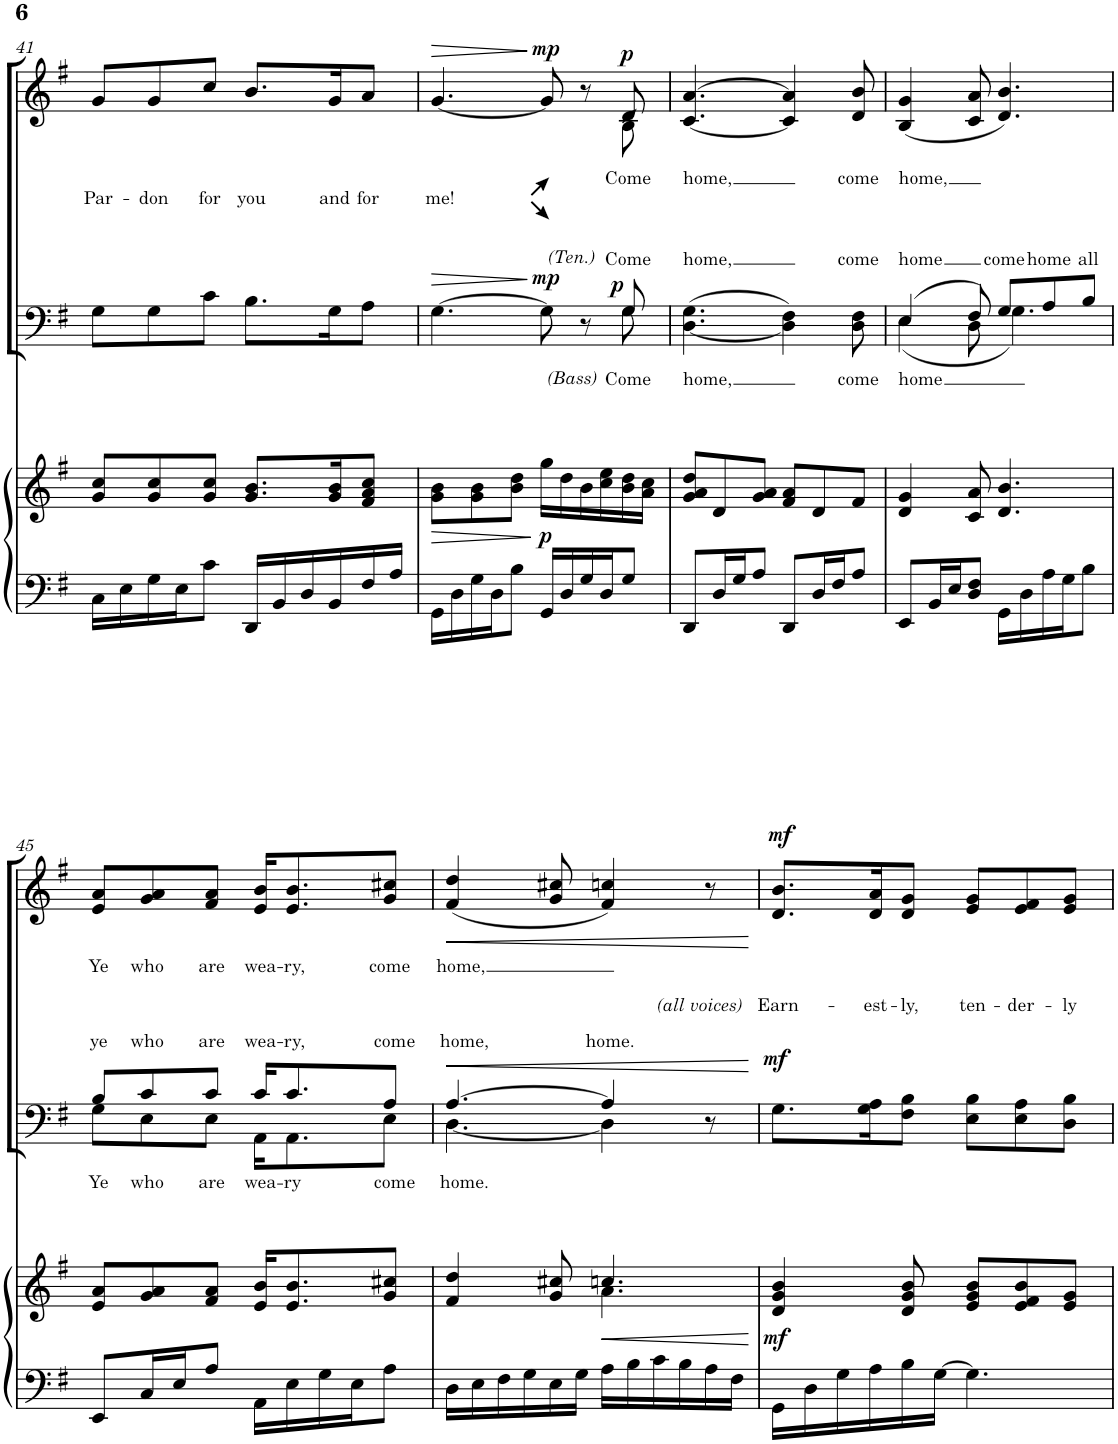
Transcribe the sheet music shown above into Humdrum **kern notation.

**kern	**kern	**dynam	**kern	**text	**dynam	**kern	**text	**dynam
*part3	*part3	*part3	*part2	*part2	*part2	*part1	*part1	*part1
*staff4	*staff3	*staff3/4	*staff2	*staff2	*staff2	*staff1	*staff1	*staff1
*I"Piano	*	*	*I"T B	*	*	*I"S A	*	*
*I'Pno.	*	*	*I'T B	*	*	*I'S A	*	*
!!LO:PB:g=z
*clefF4	*clefG2	*	*clefF4	*	*	*clefG2	*	*
*k[f#]	*k[f#]	*	*k[f#]	*	*	*k[f#]	*	*
*M6/8	*M6/8	*	*M6/8	*	*	*M6/8	*	*
=41	=41	=41	=41	=41	=41	=41	=41	=41
!	!	!	!	!	!	!	!LO:LY:b	!
16C\LL	8g/ 8cc/L	.	8G\L	.	.	8g/L	Par-	.
16E\	.	.	.	.	.	.	.	.
!	!	!	!	!	!	!	!LO:LY:b	!
16G\	8g/ 8cc/	.	8G\	.	.	8g/	-don	.
16E\J	.	.	.	.	.	.	.	.
!	!	!	!	!	!	!	!LO:LY:b	!
8c\J	8g/ 8cc/J	.	8c\J	.	.	8cc/J	for	.
!	!	!	!	!	!	!	!LO:LY:b	!
16DD/LL	8.g/ 8.b/L	.	8.B\L	.	.	8.b/L	you	.
16BB/	.	.	.	.	.	.	.	.
16D/	.	.	.	.	.	.	.	.
!	!	!	!	!	!	!	!LO:LY:b	!
16BB/	16g/ 16b/K	.	16G\K	.	.	16g/K	and	.
!	!	!	!	!	!	!	!LO:LY:b	!
16F#/	8f#/ 8a/ 8cc/J	.	8A\J	.	.	8a/J	for	.
16A/JJ	.	.	.	.	.	.	.	.
=42	=42	=42	=42	=42	=42	=42	=42	=42
!	!	!LO:HP:b	!	!	!LO:HP:b	!	!LO:LY:b	!LO:HP:b
*	*	*	*^	*	*	*^	*	*
*	*	*	*	*^	*	*	*	*	*	*
16GG\LL	8g\ 8b\L	>	[4.G\	8ryy	4ryy	.	>	[4.g/	8ryy	me!	>
16D\	.	.	.	.	.	.	.	.	.	.	.
*	*	*	*	*	*	*	*	*v	*v	*	*
16G\	8g\ 8b\	.	.	.	.	.	.	.	.	.
16D\J	.	.	.	.	.	.	.	.	.	.
8B\J	8b\ 8dd\J	.	.	.	16ryy	.	.	.	.	.
*	*	*	*	*	*	*	*	*^	*	*
!	!	!	!	!	!LO:TX:b:i:t=(Bass)	!	!	!	!	!	!
!	!	!	!	!	!LO:TX:a:i:t=(Ten.)	!	!	!	!	!	!
.	.	.	.	.	4..ryy	.	.	.	.	.	.
!	!	!LO:DY:n=1:b	!	!	!	!	!LO:DY:n=1:a	!	!	!	!LO:DY:n=1:a
*	*	*	*	*	*	*	*	*v	*v	*	*
16GG/LL	16gg\LL	] p	8G\]	.	.	.	] mp	8g/]	.	] mp
16D/	16dd\	.	.	.	.	.	.	.	.	.
16G/	16b\	.	8r	.	.	.	.	8r	.	.
16D/J	16cc\ 16ee\	.	.	.	.	.	.	.	.	.
!	!	!	!	!	!	!LO:LY:a	!	!	!	!
!	!	!	!	!	!	!LO:LY:b	!LO:DY:n=2:a	!	!LO:LY:b	!LO:DY:n=2:a
*	*	*	*	*	*	*	*	*^	*	*
8G/J	16b\ 16dd\	.	8G/	8G\	.	Come	p	8d/	8B\	Come	p
.	16a\ 16cc\JJ	.	.	.	.	.	.	.	.	.	.
*	*	*	*	*	*	*	*	*v	*v	*	*
=43	=43	=43	=43	=43	=43	=43	=43	=43	=43	=43
!	!	!	!	!	!	!LO:LY:b	!	!	!LO:LY:b	!
*	*	*	*v	*v	*v	*	*	*	*	*
8DD/L	8g/ 8a/ 8dd/L	.	([4.D\ 4.G\	home,	.	[4.c/ [4.a/	home,	.
16D/L	8d/	.	.	.	.	.	.	.
16G/J	.	.	.	.	.	.	.	.
8A/J	8g/ 8a/J	.	.	.	.	.	.	.
8DD/L	8f#/ 8a/L	.	4D\] 4F#\)	.	.	4c/] 4a/]	.	.
16D/L	8d/	.	.	.	.	.	.	.
16F#/J	.	.	.	.	.	.	.	.
!	!	!	!	!LO:LY:b	!	!	!LO:LY:b	!
8A/J	8f#/J	.	8D\ 8F#\	come	.	8d/ 8b/	come	.
=44	=44	=44	=44	=44	=44	=44	=44	=44
!	!	!	!	!LO:LY:a	!	!	!	!
*	*	*	*^	*	*	*	*	*
!	!	!	!	!	!LO:LY:b	!	!	!LO:LY:b	!
8EE/L	4d/ 4g/	.	(4E/	(4E\	home	.	(4B/ 4g/	home,	.
16BB/L	.	.	.	.	.	.	.	.	.
16E/J	.	.	.	.	.	.	.	.	.
8D/ 8F#/J	8c/ 8a/	.	8F#/	8D\	.	.	8c/ 8a/	.	.
!	!	!	!	!	!LO:LY:a	!	!	!	!
16GG\LL	4.d/ 4.b/	.	8G/L)	4.G\)	come	.	4.d/ 4.b/)	.	.
16D\	.	.	.	.	.	.	.	.	.
!	!	!	!	!	!LO:LY:a	!	!	!	!
16A\	.	.	8A/	.	home	.	.	.	.
16G\J	.	.	.	.	.	.	.	.	.
!	!	!	!	!	!LO:LY:a	!	!	!	!
8B\J	.	.	8B/J	.	all	.	.	.	.
!!LO:LB:g=z
=45	=45	=45	=45	=45	=45	=45	=45	=45	=45
!	!	!	!	!	!LO:LY:a	!	!	!	!
!	!	!	!	!	!LO:LY:b	!	!	!LO:LY:b	!
8EE/L	8e/ 8a/L	.	8B/L	8G\L	Ye	.	8e/ 8a/L	Ye	.
!	!	!	!	!	!LO:LY:a	!	!	!	!
!	!	!	!	!	!LO:LY:b	!	!	!LO:LY:b	!
16C/L	8g/ 8a/	.	8c/	8E\	who	.	8g/ 8a/	who	.
16E/J	.	.	.	.	.	.	.	.	.
!	!	!	!	!	!LO:LY:a	!	!	!	!
!	!	!	!	!	!LO:LY:b	!	!	!LO:LY:b	!
8A/J	8f#/ 8a/J	.	8c/J	8E\J	are	.	8f#/ 8a/J	are	.
!	!	!	!	!	!LO:LY:a	!	!	!	!
!	!	!	!	!	!LO:LY:b	!	!	!LO:LY:b	!
16AA\LL	16e/ 16b/KL	.	16c/KL	16AA\KL	wea-	.	16e/ 16b/KL	wea-	.
!	!	!	!	!	!LO:LY:a	!	!	!	!
!	!	!	!	!	!LO:LY:b	!	!	!LO:LY:b	!
16E\	8.e/ 8.b/	.	8.c/	8.AA\	-ry	.	8.e/ 8.b/	-ry,	.
16G\	.	.	.	.	.	.	.	.	.
16E\J	.	.	.	.	.	.	.	.	.
!	!	!	!	!	!LO:LY:a	!	!	!	!
!	!	!	!	!	!LO:LY:b	!	!	!LO:LY:b	!
8A\J	8g/ 8cc#X/J	.	8A/J	8E\J	come	.	8g/ 8cc#X/J	come	.
=46	=46	=46	=46	=46	=46	=46	=46	=46	=46
*	*^	*	*	*	*	*	*	*	*
!	!	!	!	!	!	!LO:LY:a	!LO:HP:b	!	!	!
!	!	!	!	!	!	!LO:LY:b	!	!	!LO:LY:b	!LO:HP:b
*	*	*	*	*	*^	*	*	*	*	*
16D\LL	4f#/ 4dd/	4.ryy	.	[4.A/	[4.D\	2ryy	home.	<	(4f#/ 4dd/	home,	<
16E\	.	.	.	.	.	.	.	.	.	.	.
16F#\	.	.	.	.	.	.	.	.	.	.	.
16G\	.	.	.	.	.	.	.	.	.	.	.
16E\	8g/ 8cc#X/	.	.	.	.	.	.	.	8g/ 8cc#X/	.	.
16G\JJ	.	.	.	.	.	.	.	.	.	.	.
!	!	!	!LO:HP:b	!	!	!	!LO:LY:a	!	!	!	!
16A\LL	4.ccn/	4.a\	<	4A/]	4D\]	.	home.	.	4f#/ 4ccn/)	.	.
16B\	.	.	.	.	.	.	.	.	.	.	.
!	!	!	!	!	!	!LO:TX:a:i:t=(all voices)	!	!	!	!	!
16c\	.	.	.	.	.	4ryy	.	.	.	.	.
16B\	.	.	.	.	.	.	.	.	.	.	.
16A\	.	.	.	8r	8ryy	.	.	.	8r	.	.
16F#\JJ	.	.	.	.	.	.	.	.	.	.	.
*	*v	*v	*	*	*	*	*	*	*	*	*
.	.	[	.	.	.	.	[	.	.	[
=47	=47	=47	=47	=47	=47	=47	=47	=47	=47	=47
!	!	!LO:DY:b	!	!	!	!	!LO:DY:a	!	!LO:LY:b	!LO:DY:a
*	*	*	*v	*v	*v	*	*	*	*	*
16GG\LL	4d/ 4g/ 4b/	mf	8.G\L	.	mf	8.d/ 8.b/L	Earn-	mf
16D\	.	.	.	.	.	.	.	.
16G\	.	.	.	.	.	.	.	.
!	!	!	!	!	!	!	!LO:LY:b	!
16A\	.	.	16G\ 16A\K	.	.	16d/ 16a/K	-est-	.
!	!	!	!	!	!	!	!LO:LY:b	!
16B\	8d/ 8g/ 8b/	.	8F#\ 8B\J	.	.	8d/ 8g/J	-ly,	.
[16G\JJ	.	.	.	.	.	.	.	.
!	!	!	!	!	!	!	!LO:LY:b	!
4.G\]	8e/ 8g/ 8b/L	.	8E\ 8B\L	.	.	8e/ 8g/L	ten-	.
!	!	!	!	!	!	!	!LO:LY:b	!
.	8e/ 8f#/ 8b/	.	8E\ 8A\	.	.	8e/ 8f#/	-der-	.
!	!	!	!	!	!	!	!LO:LY:b	!
.	8e/ 8g/J	.	8D\ 8B\J	.	.	8e/ 8g/J	-ly	.
=	=	=	=	=	=	=	=	=
*-	*-	*-	*-	*-	*-	*-	*-	*-
